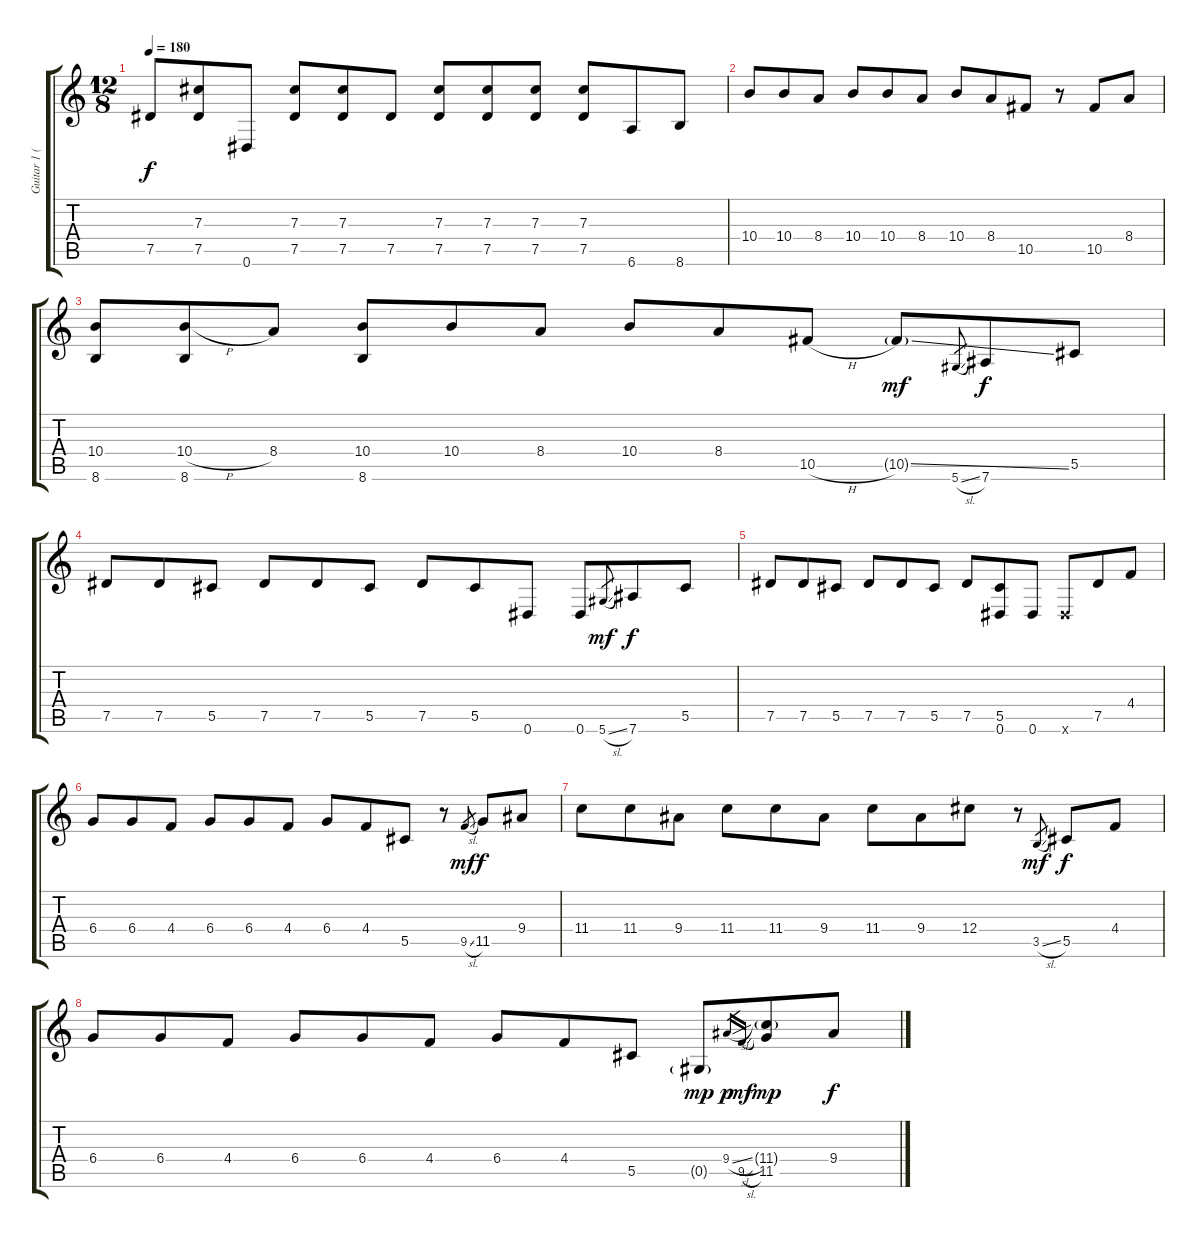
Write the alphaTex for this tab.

\track ("Guitar 1 (Jimi Hendrix)" "Guitar 1 (") {instrument overdrivenguitar}
\staff {score tabs}
\tuning (Eb4 Bb3 Gb3 Db3 Ab2 Eb2) {hide}
\ts (12 8)
\tempo 180
\clef g2
\ks c
7.5.8{dy f} (7.3 7.5).8 0.6.8 (7.3 7.5).8 (7.3 7.5).8 7.5.8 (7.3 7.5).8 (7.3 7.5).8 (7.3 7.5).8 (7.3 7.5).8 6.6.8 8.6.8 |
10.4.8 10.4.8 8.4.8 10.4.8 10.4.8 8.4.8 10.4.8 8.4.8 10.5.8 r.8 10.5.8 8.4.8 |
(10.4 8.6).8 (10.4{h} 8.6).8 8.4.8 (10.4 8.6).8 10.4.8 8.4.8 10.4.8 8.4.8 10.5{h}.8 10.5{ss g}.8{dy mf} 5.6{sl}.8{gr} 7.6.8{dy f} 5.5.8 |
7.5.8 7.5.8 5.5.8 7.5.8 7.5.8 5.5.8 7.5.8 5.5.8 0.6.8 0.6.8 5.6{sl}.8{gr dy mf} 7.6.8{dy f} 5.5.8 |
7.5.8 7.5.8 5.5.8 7.5.8 7.5.8 5.5.8 7.5.8 (5.5 0.6).8 0.6.8 0.6{x}.8 7.5.8 4.4.8 |
6.4.8 6.4.8 4.4.8 6.4.8 6.4.8 4.4.8 6.4.8 4.4.8 5.5.8 r.8 9.5{sl}.8{gr dy mf} 11.5.8{dy f} 9.4.8 |
11.4.8 11.4.8 9.4.8 11.4.8 11.4.8 9.4.8 11.4.8 9.4.8 12.4.8 r.8 3.5{sl}.8{gr dy mf} 5.5.8{dy f} 4.4.8 |
6.4.8 6.4.8 4.4.8 6.4.8 6.4.8 4.4.8 6.4.8 4.4.8 5.5.8 0.5{g}.8{dy mp} 9.4{sl}.16{gr dy p} 9.5{sl}.16{gr dy mf} (11.4{g} 11.5).8{dy mp} 9.4.8{dy f}
